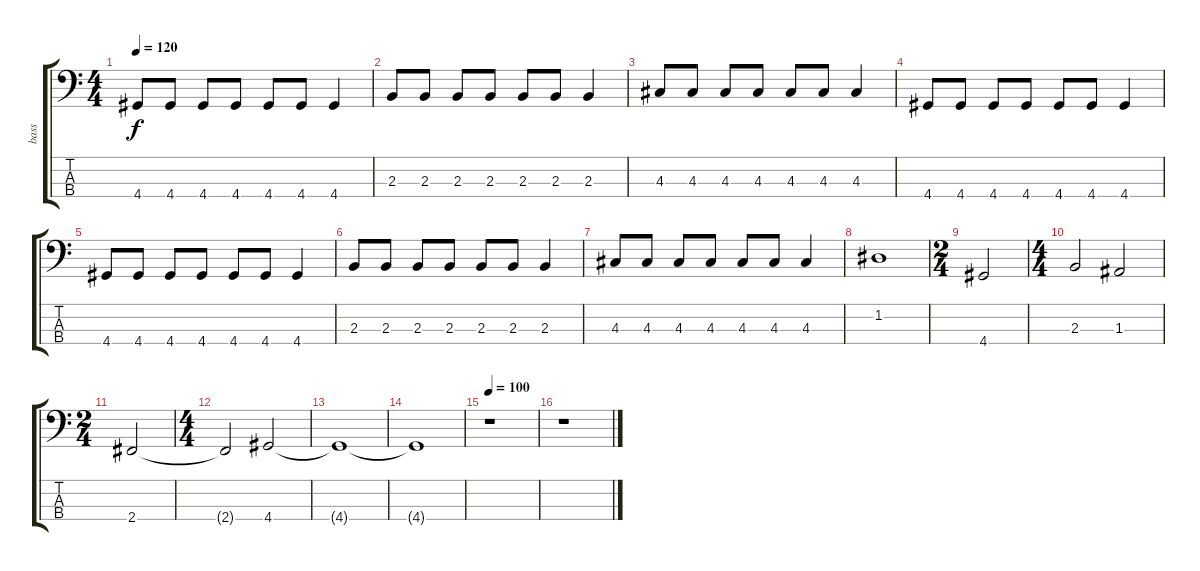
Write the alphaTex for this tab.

\track ("bass" "bass") {instrument electricbassfinger}
\staff {score tabs}
\tuning (G2 D2 A1 E1) {hide}
\ts (4 4)
\tempo 120
\clef f4
\ks c
4.4.8{dy f} 4.4.8 4.4.8 4.4.8 4.4.8 4.4.8 4.4.4 |
2.3.8 2.3.8 2.3.8 2.3.8 2.3.8 2.3.8 2.3.4 |
4.3.8 4.3.8 4.3.8 4.3.8 4.3.8 4.3.8 4.3.4 |
4.4.8 4.4.8 4.4.8 4.4.8 4.4.8 4.4.8 4.4.4 |
4.4.8 4.4.8 4.4.8 4.4.8 4.4.8 4.4.8 4.4.4 |
2.3.8 2.3.8 2.3.8 2.3.8 2.3.8 2.3.8 2.3.4 |
4.3.8 4.3.8 4.3.8 4.3.8 4.3.8 4.3.8 4.3.4 |
1.2.1 |
\ts (2 4)
4.4.2 |
\ts (4 4)
2.3.2 1.3.2 |
\ts (2 4)
2.4.2 |
\ts (4 4)
2.4{t}.2 4.4.2 |
4.4{t}.1 |
4.4{t}.1 |
\tempo 100
r.1 |
r.1
